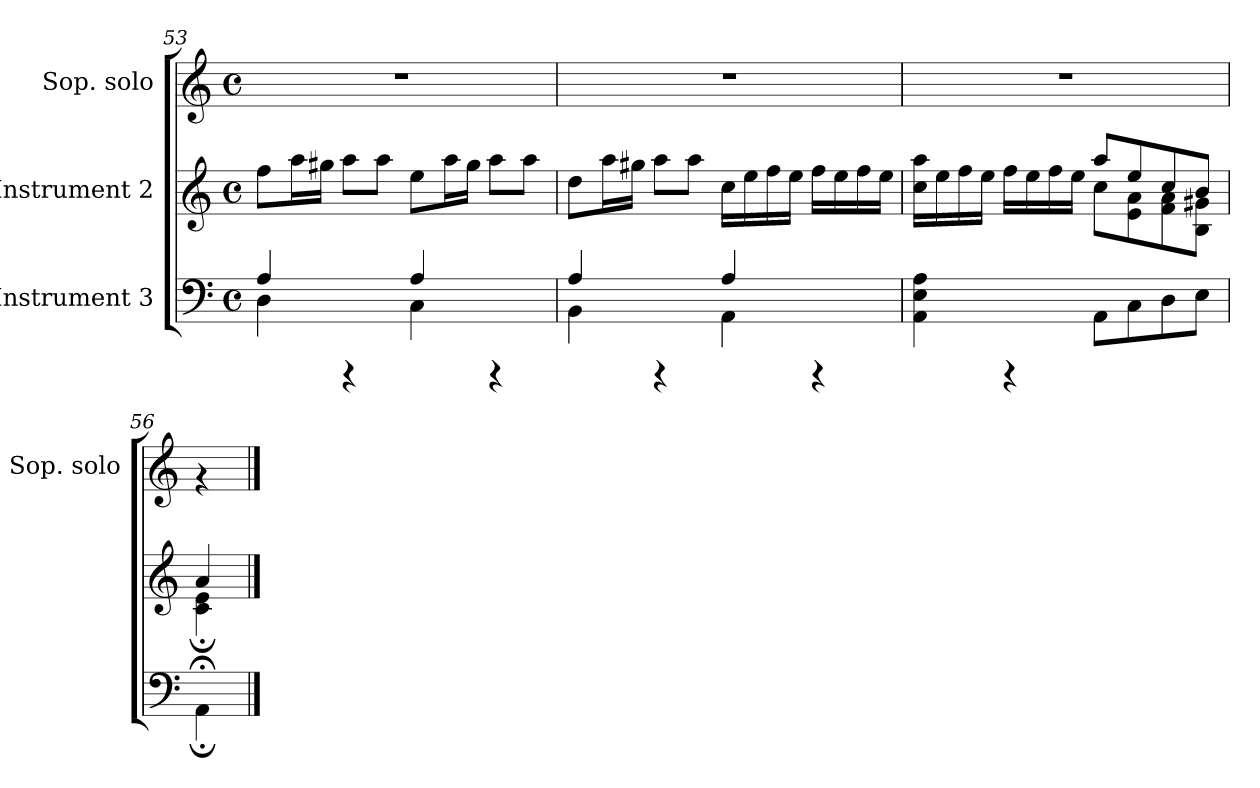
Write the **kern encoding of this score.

**kern	**kern	**kern
*part3	*part2	*part1
*staff3	*staff2	*staff1
*I"Instrument 3	*I"Instrument 2	*I"Sop. solo
*	*	*I'Sop. solo
!!LO:LB:g=z
*clefF4	*clefG2	*clefG2
*k[]	*k[]	*k[]
*C:	*C:	*C:
*M4/4	*M4/4	*M4/4
*met(c)	*met(c)	*met(c)
=53	=53	=53
*^	*	*
4A/	4D\	8ff\L	1r
.	.	16aa\	.
.	.	16gg#X\J	.
4rCCC	4ryy	8aa\L	.
.	.	8aa\J	.
4A/	4C\	8ee\L	.
.	.	16aa\	.
.	.	16gg#\J	.
4rCCC	4ryy	8aa\L	.
.	.	8aa\J	.
=54	=54	=54	=54
4A/	4BB\	8dd\L	1r
.	.	16aa\	.
.	.	16gg#X\J	.
4rCCC	4ryy	8aa\L	.
.	.	8aa\J	.
4A/	4AA\	16cc\L	.
.	.	16ee\	.
.	.	16ff\	.
.	.	16ee\J	.
4rCCC	4ryy	16ff\L	.
.	.	16ee\	.
.	.	16ff\	.
.	.	16ee\J	.
*v	*v	*	*
=55	=55	=55
*	*^	*
4A\ 4E\ 4AA\	2ryy	16aa\ 16cc\L	1r
.	.	16ee\	.
.	.	16ff\	.
.	.	16ee\J	.
4rCCC	.	16ff\L	.
.	.	16ee\	.
.	.	16ff\	.
.	.	16ee\J	.
8AA\L	8aa/L	8cc\L	.
8C\	8ee/	8a\ 8e\	.
8D\	8cc/	8a\ 8f\	.
8E\J	8b/J	8g#X\ 8B\J	.
=56	=56	=56	=56
4AA;;<\	4e\ 4c\	4a;</	4rf
*	*v	*v	*
==	==	==
*-	*-	*-
